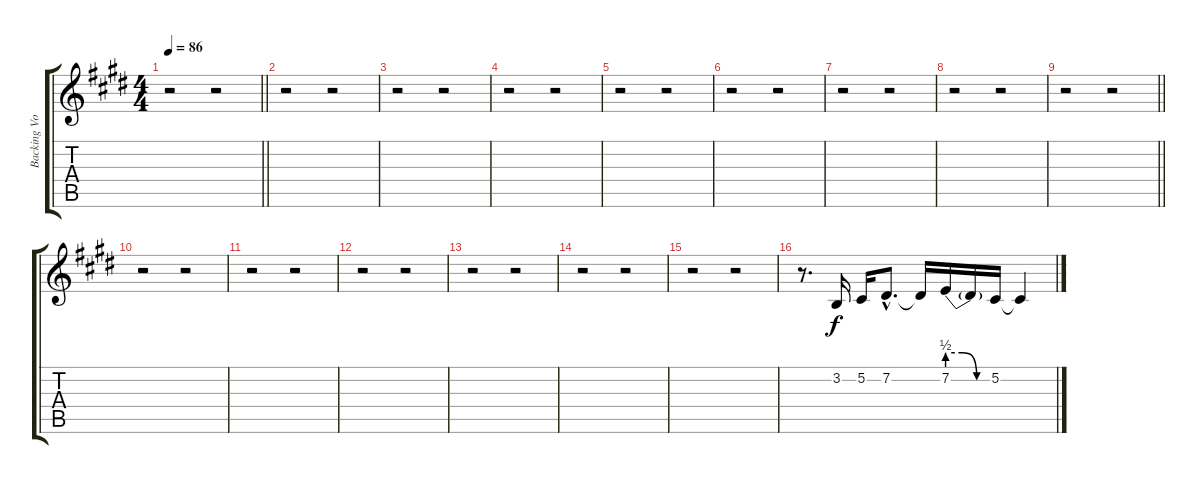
\track ("Backing Vocals" "Backing Vo") {instrument stringensemble1}
\staff {score tabs}
\tuning (Db4 Ab3 E3 B2 Gb2 Db2) {hide}
\ts (4 4)
\tempo 86
\clef g2
\barLineRight lightlight
\ks c#minor
r.2{dy f} r.2 |
r.2 r.2 |
r.2 r.2 |
r.2 r.2 |
r.2 r.2 |
r.2 r.2 |
r.2 r.2 |
r.2 r.2 |
\barLineRight lightlight
r.2 r.2 |
r.2 r.2 |
r.2 r.2 |
r.2 r.2 |
r.2 r.2 |
r.2 r.2 |
r.2 r.2 |
r.8{d} 3.2.16 5.2.16 7.2{hac}.8{d} 7.2{t}.16 7.2{be (custom 0 2 20 2 40 0 60 0)}.16 7.2{t}.16 5.2.16 5.2{t}.4
